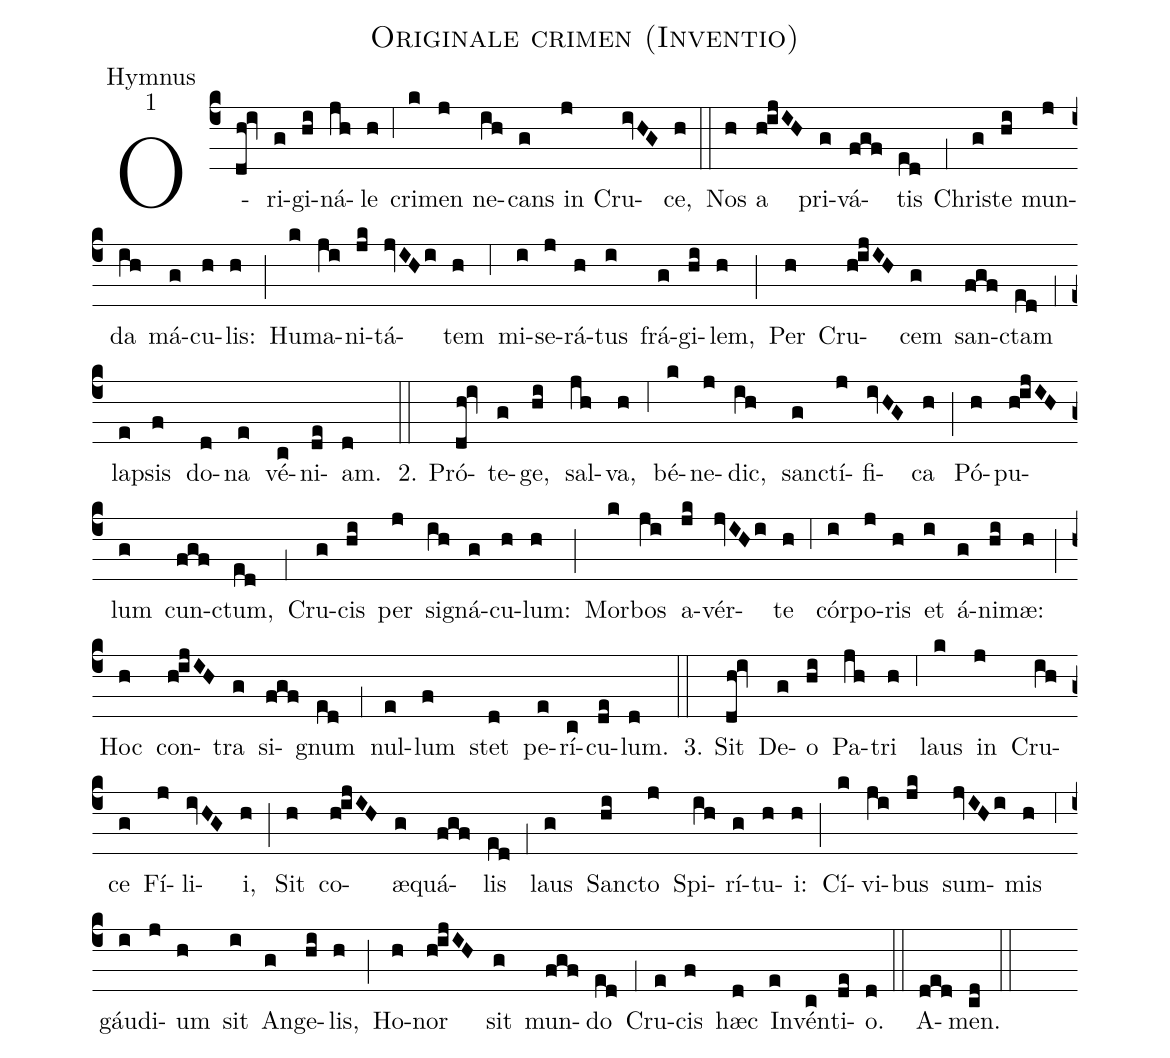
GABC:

name:Originale crimen (Inventio);
office-part:Hymnus;
mode:1;
%%
(c4) O(dh!iv)ri(g)gi(hi)ná(jh)le(h) (;6) cri(k)men(j) ne(ih)cans(g) in(j) Cru(ivHG)ce,(h) (::) Nos(h) a(h!ijIH) pri(g)vá(fgf)tis(ed) (;1) Chri(g)ste(hi) mun(j)da(ih) má(g)cu(h)lis:(h) (;) Hu(k)ma(ji)ni(jk)tá(jvIHi)tem(h) (;6) mi(i)se(j)rá(h)tus(i) frá(g)gi(hi)lem,(h) (;) Per(h) Cru(h!ijIH)cem(g) san(fgf)ctam(ed) (;1) la(e)psis(f) do(d)na(e) vé(c)ni(de)am.(d) (::)
2. Pró(dh!iv)te(g)ge,(hi) sal(jh)va,(h) (;6) bé(k)ne(j)dic,(ih) san(g)ctí(j)fi(ivHG)ca(h) (;)
Pó(h)pu(h!ijIH)lum(g) cun(fgf)ctum,(ed) (;1) Cru(g)cis(hi) per(j) si(ih)gná(g)cu(h)lum:(h) (;)
Mor(k)bos(ji) a(jk)vér(jvIHi)te(h) (;6) cór(i)po(j)ris(h) et(i) á(g)ni(hi)mæ:(h) (;)
Hoc(h) con(h!ijIH)tra(g) si(fgf)gnum(ed) (;1) nul(e)lum(f) stet(d) pe(e)rí(c)cu(de)lum.(d) (::)

3. Sit(dh!iv) De(g)o(hi) Pa(jh)tri(h) (;6) laus(k) in(j) Cru(ih)ce(g) Fí(j)li(ivHG)i,(h) (;)
Sit(h) co(h!ijIH)æ(g)quá(fgf)lis(ed) (;1) laus(g) San(hi)cto(j) Spi(ih)rí(g)tu(h)i:(h) (;)
Cí(k)vi(ji)bus(jk) sum(jvIHi)mis(h) (;6) gáu(i)di(j)um(h) sit(i) An(g)ge(hi)lis,(h) (;)
Ho(h)nor(h!ijIH) sit(g) mun(fgf)do(ed) (;1) Cru(e)cis(f) hæc(d) In(e)vén(c)ti(de)o.(d) (::)
A(ded)men.(cd) (::)
